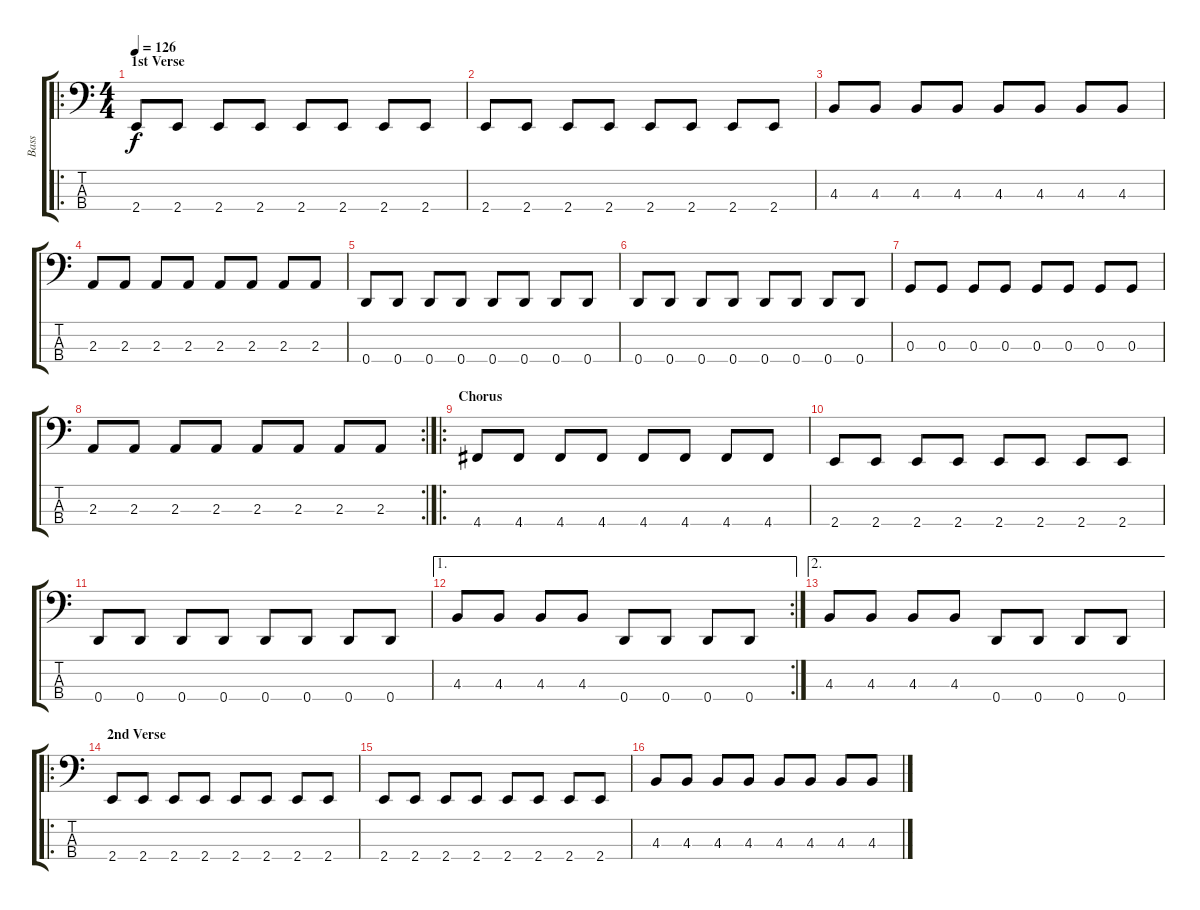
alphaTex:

\track ("Bass" "Bass") {instrument electricbassfinger}
\staff {score tabs}
\tuning (F2 C2 G1 D1) {hide}
\ro
\ts (4 4)
\section ("" "1st Verse")
\tempo 126
\clef f4
\ks c
2.4.8{dy f} 2.4.8 2.4.8 2.4.8 2.4.8 2.4.8 2.4.8 2.4.8 |
2.4.8 2.4.8 2.4.8 2.4.8 2.4.8 2.4.8 2.4.8 2.4.8 |
4.3.8 4.3.8 4.3.8 4.3.8 4.3.8 4.3.8 4.3.8 4.3.8 |
2.3.8 2.3.8 2.3.8 2.3.8 2.3.8 2.3.8 2.3.8 2.3.8 |
0.4.8 0.4.8 0.4.8 0.4.8 0.4.8 0.4.8 0.4.8 0.4.8 |
0.4.8 0.4.8 0.4.8 0.4.8 0.4.8 0.4.8 0.4.8 0.4.8 |
0.3.8 0.3.8 0.3.8 0.3.8 0.3.8 0.3.8 0.3.8 0.3.8 |
\rc 2
2.3.8 2.3.8 2.3.8 2.3.8 2.3.8 2.3.8 2.3.8 2.3.8 |
\ro
\section ("" "Chorus")
4.4.8 4.4.8 4.4.8 4.4.8 4.4.8 4.4.8 4.4.8 4.4.8 |
2.4.8 2.4.8 2.4.8 2.4.8 2.4.8 2.4.8 2.4.8 2.4.8 |
0.4.8 0.4.8 0.4.8 0.4.8 0.4.8 0.4.8 0.4.8 0.4.8 |
\ae 1
\rc 2
4.3.8 4.3.8 4.3.8 4.3.8 0.4.8 0.4.8 0.4.8 0.4.8 |
\ae 2
4.3.8 4.3.8 4.3.8 4.3.8 0.4.8 0.4.8 0.4.8 0.4.8 |
\ro
\section ("" "2nd Verse")
2.4.8 2.4.8 2.4.8 2.4.8 2.4.8 2.4.8 2.4.8 2.4.8 |
2.4.8 2.4.8 2.4.8 2.4.8 2.4.8 2.4.8 2.4.8 2.4.8 |
4.3.8 4.3.8 4.3.8 4.3.8 4.3.8 4.3.8 4.3.8 4.3.8
